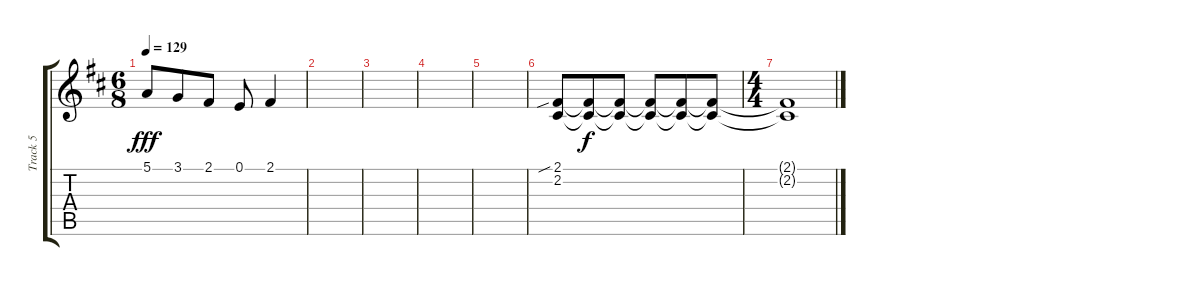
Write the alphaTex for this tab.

\track ("Track 5" "Track 5") {instrument clarinet}
\staff {score tabs}
\tuning (E4 B3 G3 D3 A2 E2) {hide}
\ts (6 8)
\tempo 129
\clef g2
\ks d
5.1.8{dy fff} 3.1.8 2.1.8 0.1.8 2.1.4 |
|
|
|
|
(2.1{sib} 2.2).8 (2.1{t} 2.2{t}).8{dy f} (2.1{t} 2.2{t}).8 (2.1{t} 2.2{t}).8 (2.1{t} 2.2{t}).8 (2.1{t} 2.2{t}).8 |
\ts (4 4)
(2.1{t} 2.2{t}).1
